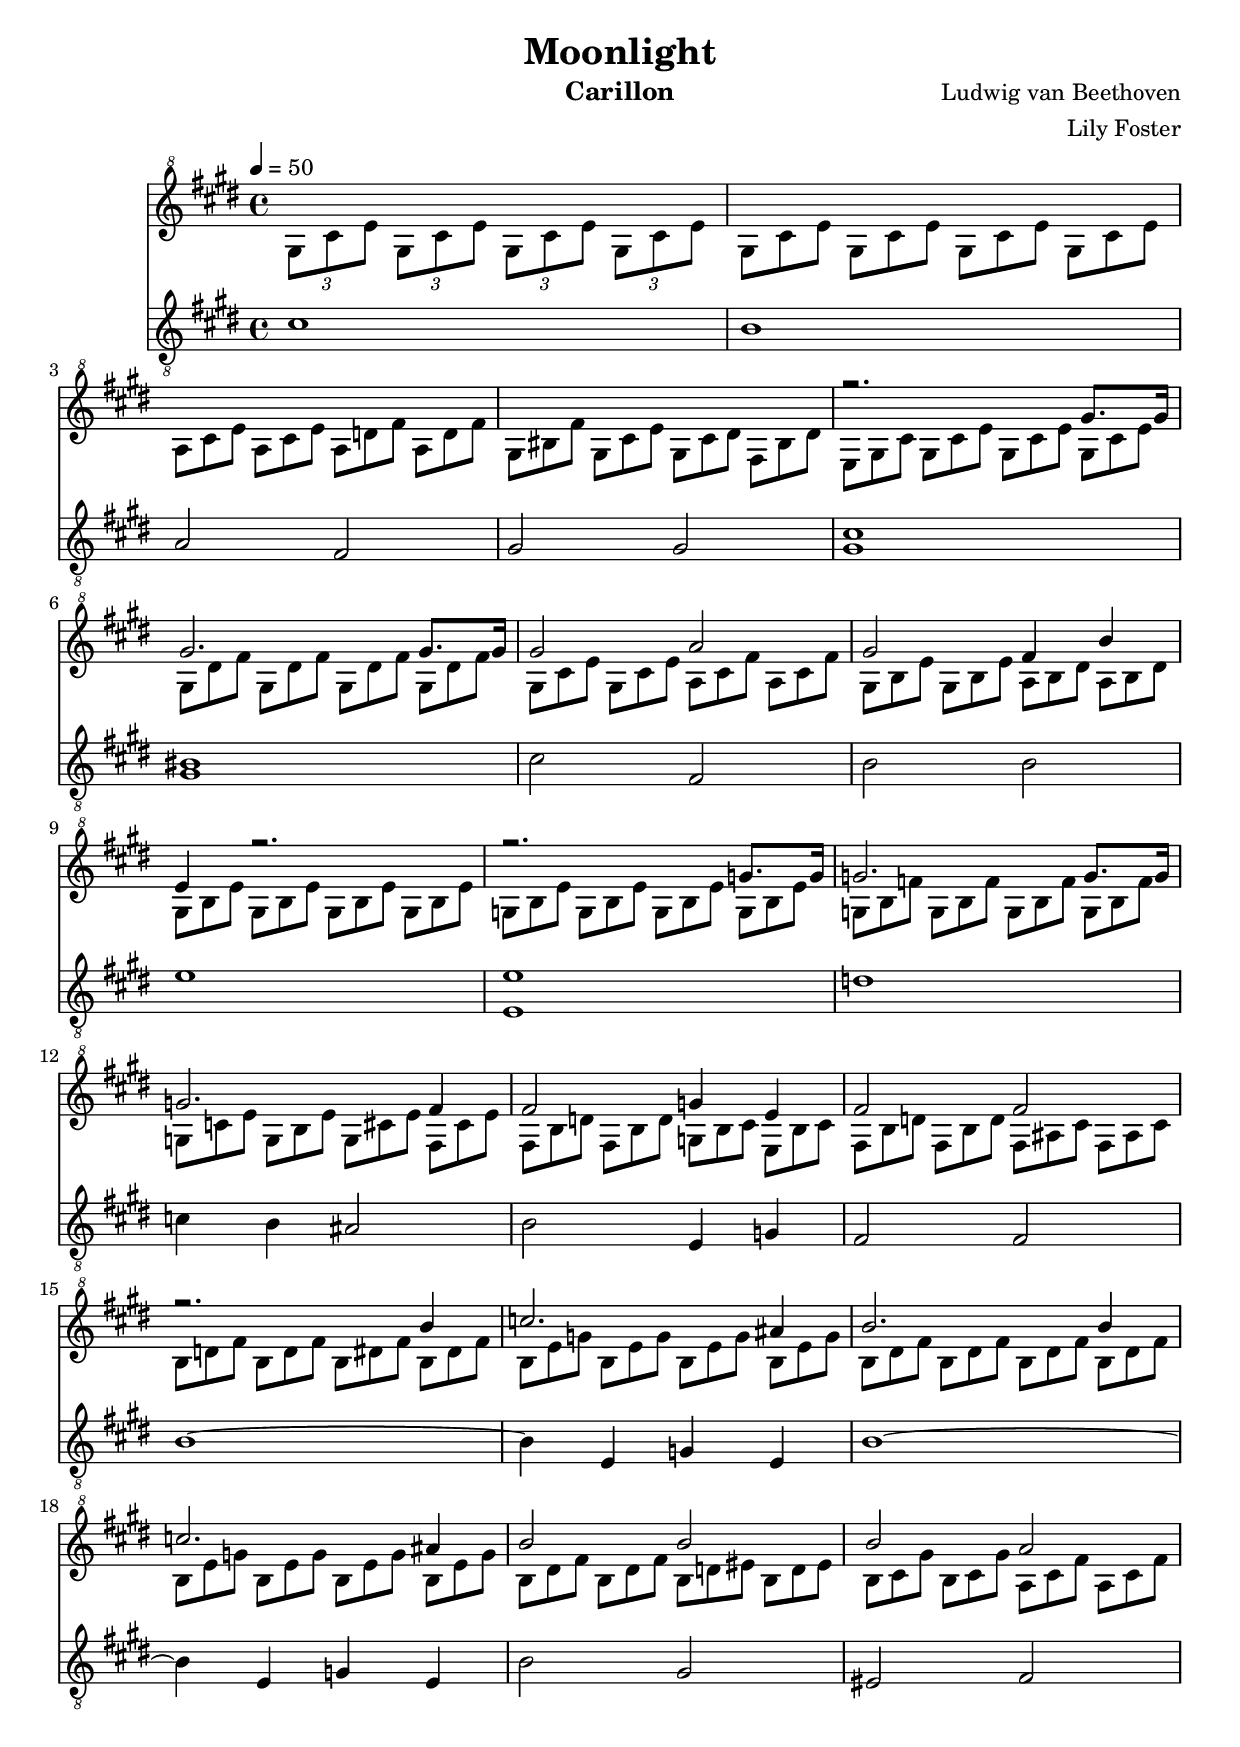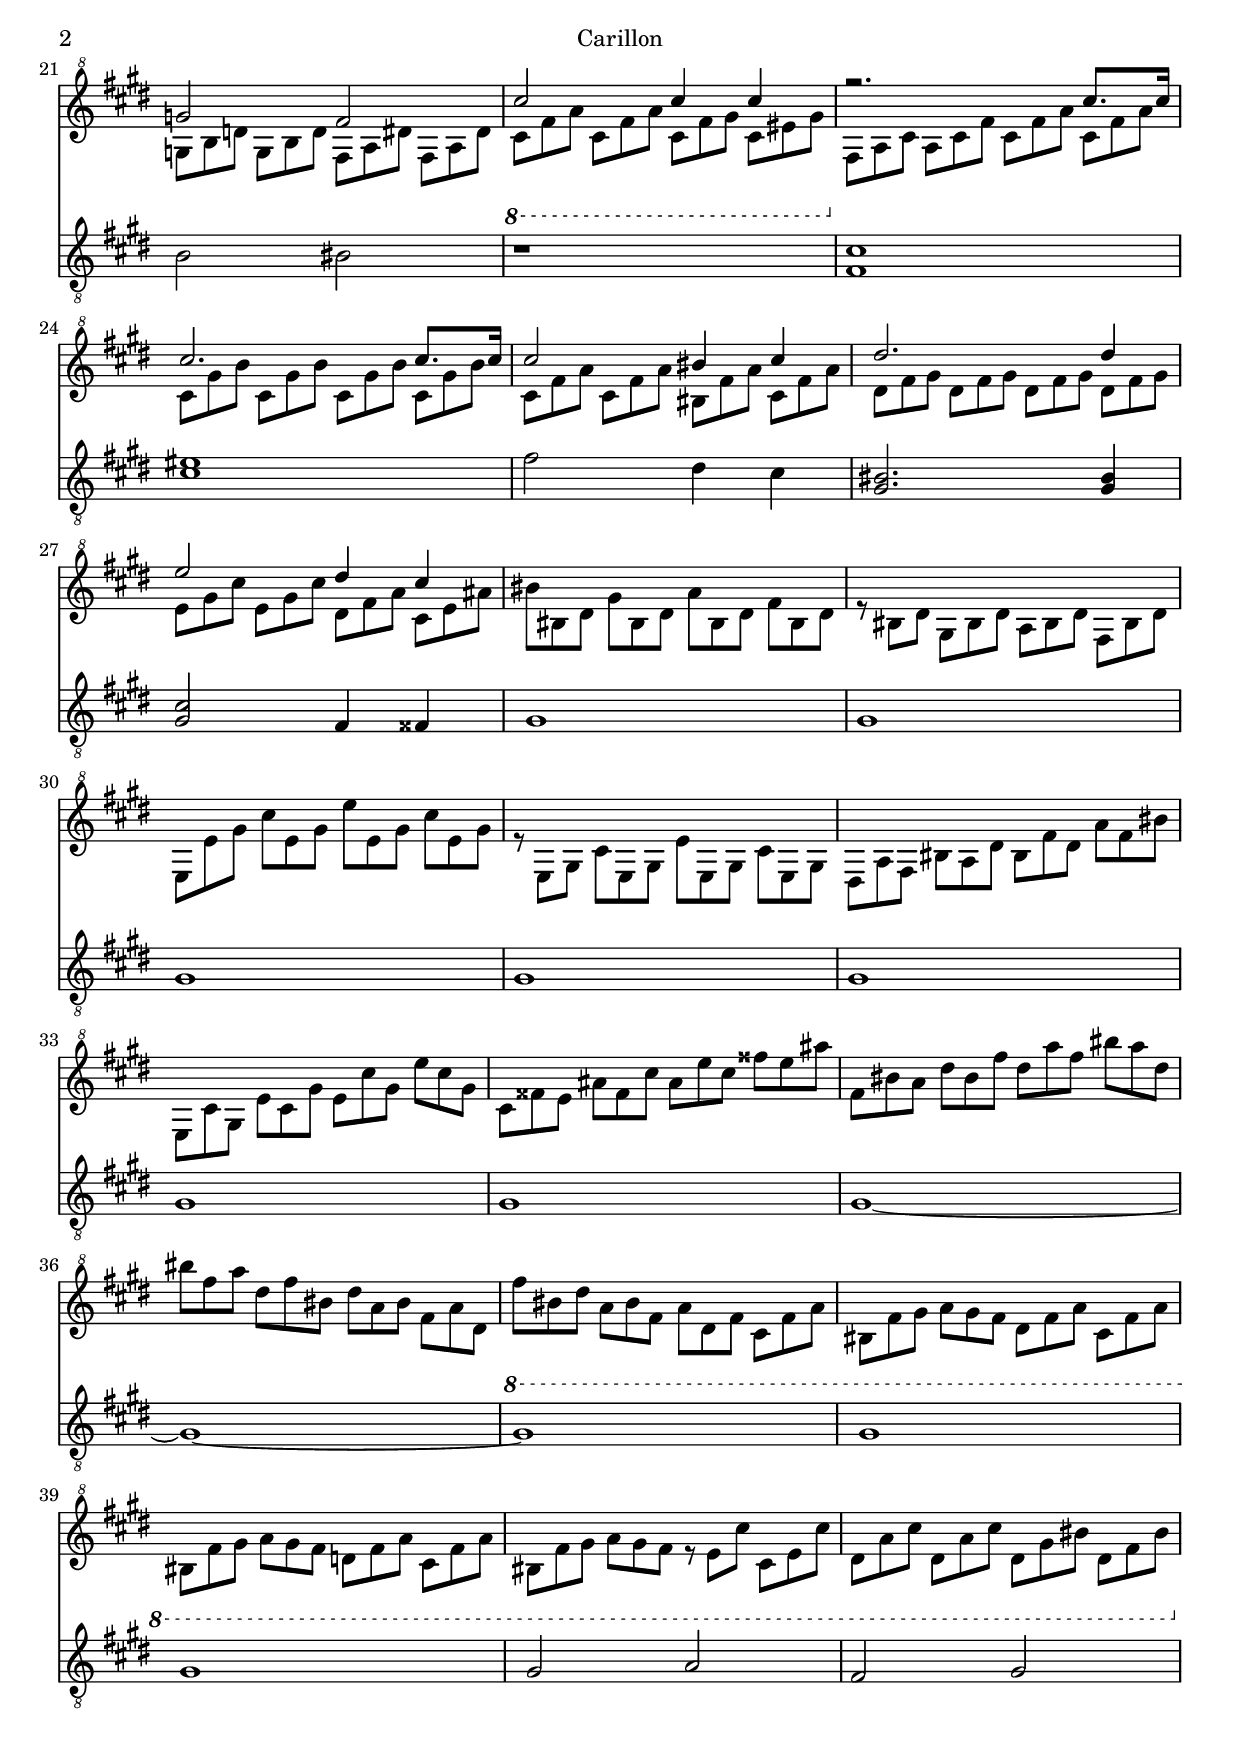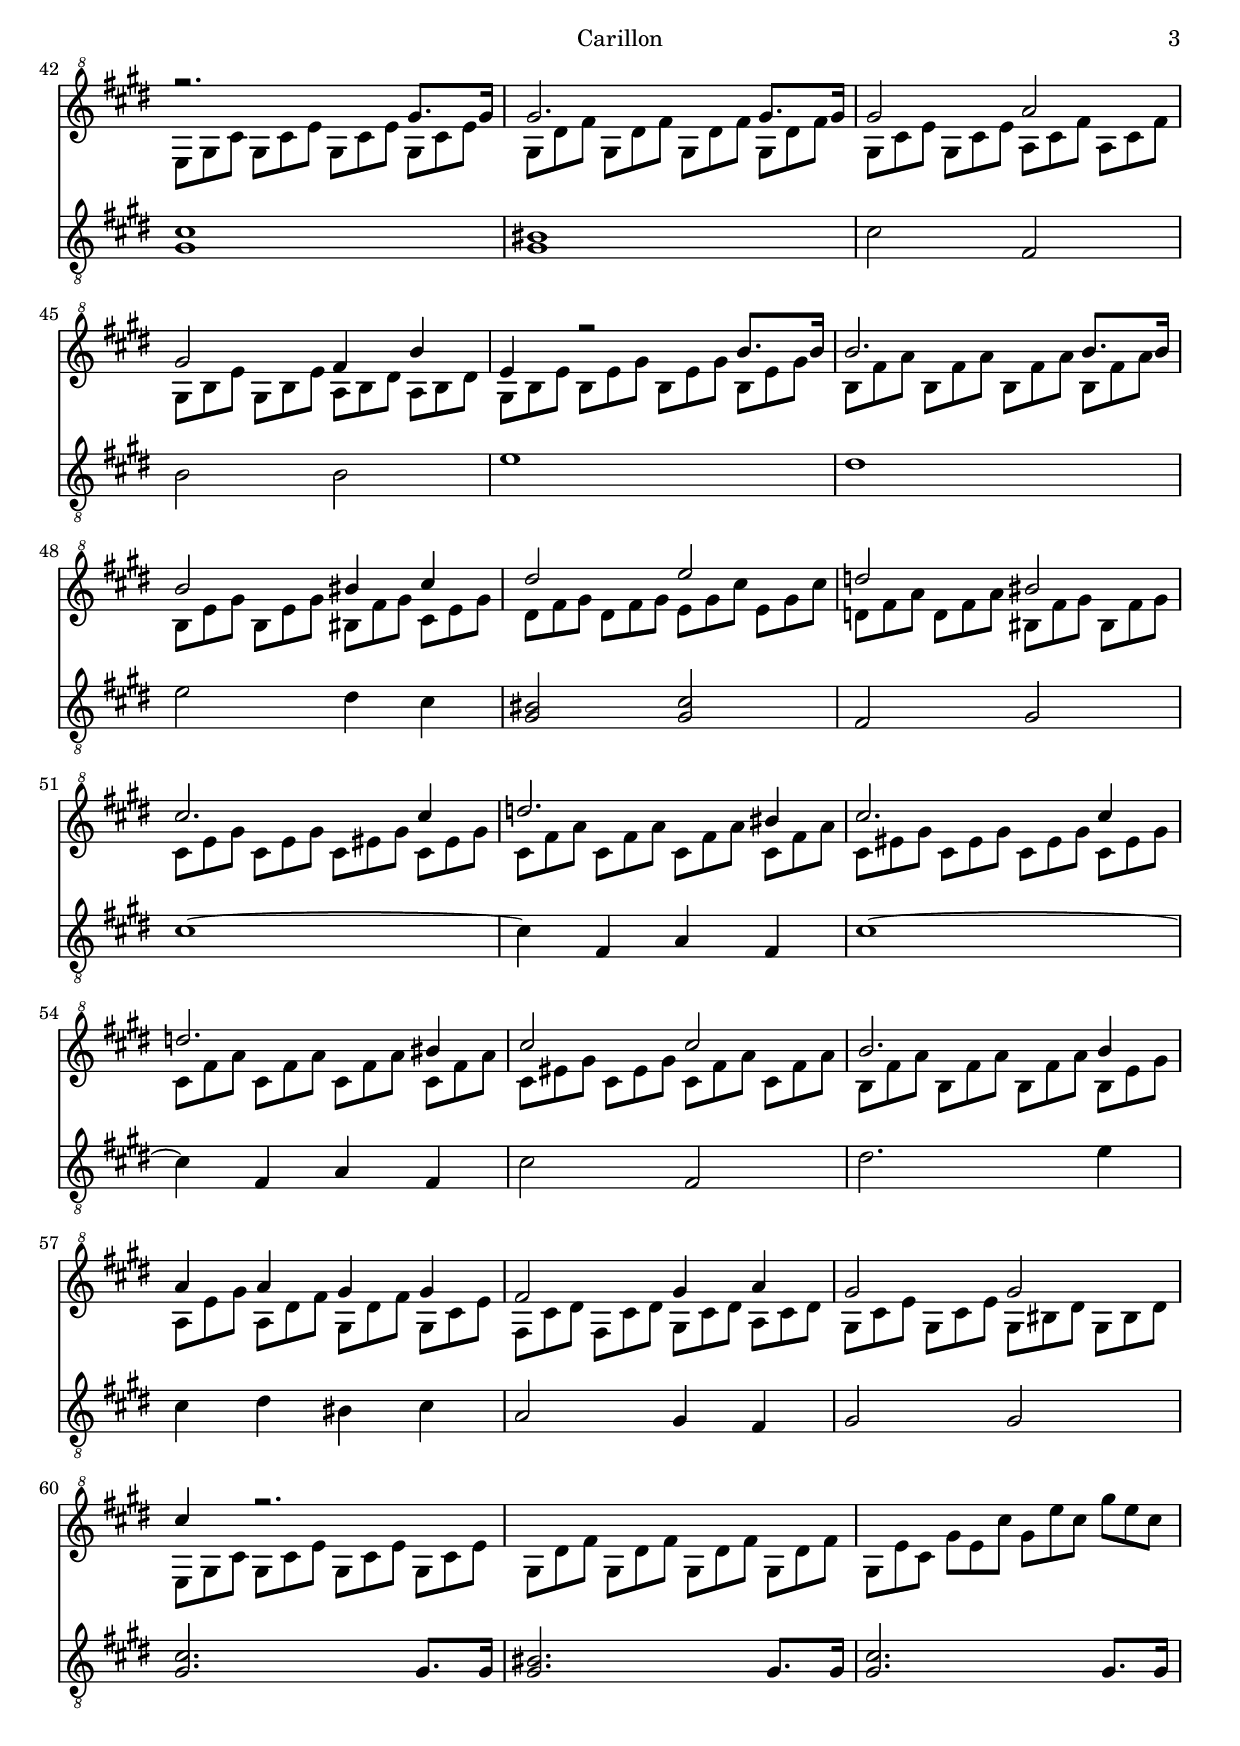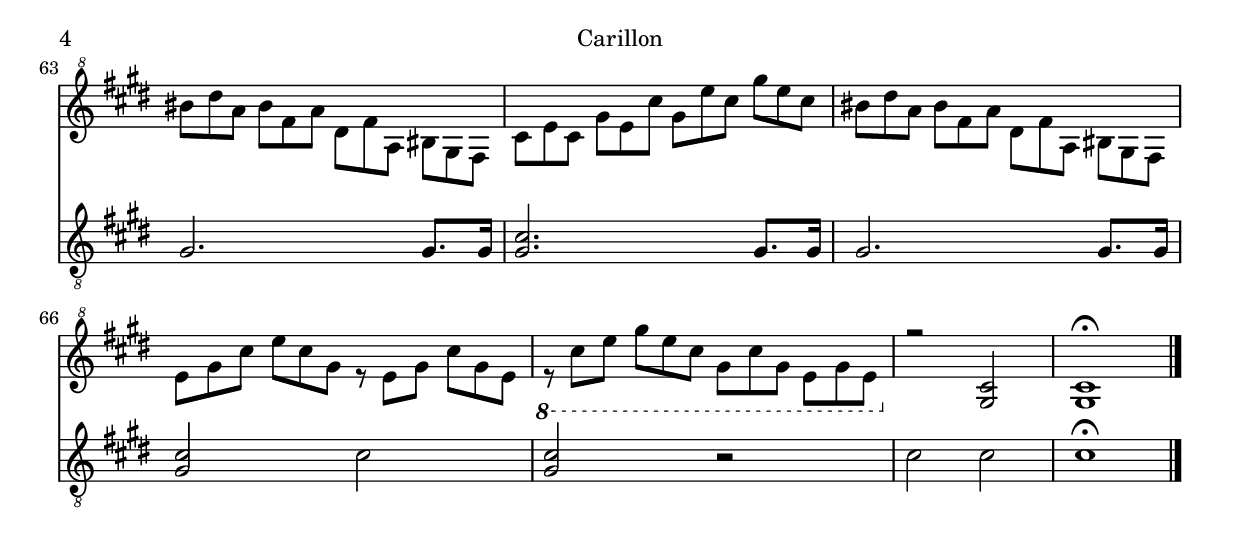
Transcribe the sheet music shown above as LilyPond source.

\version "2.22.2"

\header {
  title = "Moonlight"
  instrument = "Carillon"
  composer = "Ludwig van Beethoven"
  arranger = "Lily Foster"
}

main_tempo = \tempo 4 = 50
main_key = \key cis \minor
main_time = \time 4/4

melody = \relative c'' {
  % intro
  s1

  s1

  s1

  s1

  % part 1
  r2. gis'8. gis16

  gis2. gis8. gis16

  gis2 a

  gis2 fis4 b

  e,4 r2.

  r2. g8. g16

  g2. g8. g16

  g2. fis4

  fis2 g4 e

  fis2 fis

  % part 2
  r2. b4

  c2. ais4

  b2. b4

  c2. ais4

  b2 b

  b2 a

  g2 fis

  cis2 cis4 cis

  % part 3
  r2. cis'8. cis16

  cis2. cis8. cis16

  cis2 bis4 cis

  dis2. dis4

  e2 dis4 cis

  % part 4
  s1

  s1

  s1

  s1

  % part 5
  s1

  s1

  s1

  s1

  s1

  s1

  s1

  s1

  s1

  s1

  % part 6
  r2. gis8. gis16

  gis2. gis8. gis16

  gis2 a

  gis2 fis4 b

  e,4 r2 b'8. b16

  b2. b8. b16

  b2 bis4 cis

  dis2 e

  d2 bis

  % part 7
  cis2. cis4

  d2. bis4

  cis2. cis4

  d2. bis4

  cis2 cis

  b2. b4

  a4 a gis gis

  fis2 gis4 a

  gis2 gis

  % part 8
  cis4 r2.

  s1

  s1

  s1

  s1

  s1

  s1

  s1

  r2 <gis, cis>2

  <gis cis>1 \fermata

  \bar "|."
}

harmony = \relative c'' {
  % intro
  \tuplet 3/2 { gis8[ cis e] }
  \tuplet 3/2 { gis,8[ cis e] }
  \tuplet 3/2 { gis,8[ cis e] }
  \tuplet 3/2 { gis,8[ cis e] }

  \times 2/3 {
    \override TupletNumber #'transparent = ##t
    \override TupletBracket #'bracket-visibility = ##f

    gis,8[ cis e]
    gis,8[ cis e]
    gis,8[ cis e]
    gis,8[ cis e]

    a,8[ cis e]
    a,8[ cis e]
    a,8[ d fis]
    a,8[ d fis]

    gis,8[ bis fis']
    gis,8[ cis e]
    gis,8[ cis dis]
    fis,8[ bis dis]

    % part 1
    e,8[ gis cis]
    gis8[ cis e]
    gis,8[ cis e]
    gis,8[ cis e]

    gis,8[ dis' fis]
    gis,8[ dis' fis]
    gis,8[ dis' fis]
    gis,8[ dis' fis]

    gis,8[ cis e]
    gis,8[ cis e]
    a,8[ cis fis]
    a,8[ cis fis]

    gis,8[ b e]
    gis,8[ b e]
    a,8[ b dis]
    a8[ b dis]

    gis,8[ b e]
    gis,8[ b e]
    gis,8[ b e]
    gis,8[ b e]

    g,8[ b e]
    g,8[ b e]
    g,8[ b e]
    g,8[ b e]

    g,8[ b f']
    g,8[ b f']
    g,8[ b f']
    g,8[ b f']

    g,8[ c e]
    g,8[ b e]
    g,8[ cis e]
    fis,8[ cis' e]

    fis,8[ b d]
    fis,8[ b d]
    g,8[ b cis]
    e,8[ b' cis]

    fis,8[ b d]
    fis,8[ b d]
    fis,8[ ais cis]
    fis,8[ ais cis]

    % part 2
    b8[ d fis]
    b,8[ d fis]
    b,8[ dis fis]
    b,8[ dis fis]

    b,8[ e g]
    b,8[ e g]
    b,8[ e g]
    b,8[ e g]

    b,8[ dis fis]
    b,8[ dis fis]
    b,8[ dis fis]
    b,8[ dis fis]

    b,8[ e g]
    b,8[ e g]
    b,8[ e g]
    b,8[ e g]

    b,8[ dis fis]
    b,8[ dis fis]
    b,8[ d eis]
    b8[ d eis]

    b8[ cis gis']
    b,8[ cis gis']
    a,8[ cis fis]
    a,8[ cis fis]

    g,8[ b d]
    g,8[ b d]
    fis,8[ a dis]
    fis,8[ a dis]

    \ottava #-1

    cis,8[ fis a]
    cis,8[ fis a]
    cis,8[ fis gis]
    cis,8[ eis gis]

    \ottava #0

    % part 3
    fis8[ a cis]
    a8[ cis fis]
    cis8[ fis a]
    cis,8[ fis a]

    cis,8[ gis' b]
    cis,8[ gis' b]
    cis,8[ gis' b]
    cis,8[ gis' b]

    cis,8[ fis a]
    cis,8[ fis a]
    bis,8[ fis' a]
    cis,8[ fis a]

    dis,8[ fis gis]
    dis8[ fis gis]
    dis8[ fis gis]
    dis8[ fis gis]

    e8[ gis cis]
    e,8[ gis cis]
    dis,8[ fis a]
    cis,8[ e ais]

    % part 4
    bis8[ bis, dis]
    gis8[ bis, dis]
    a'8[ bis, dis]
    fis8[ bis, dis]

    r8 bis[ dis]
    gis,8[ bis dis]
    a8[ bis dis]
    fis,8[ bis dis]

    e,8[ e' gis]
    cis8[ e, gis]
    e'8[ e, gis]
    cis8[ e, gis]

    r8 e,8[ gis]
    cis8[ e, gis]
    e'8[ e, gis]
    cis8[ e, gis]

    % part 5
    dis8[ a' fis]
    bis8[ a dis]
    bis8[ fis' dis]
    a'8[ fis bis]

    e,,8[ cis' gis]
    e'8[ cis gis']
    e8[ cis' gis]
    e'8[ cis gis]

    cis,8[ fisis e]
    ais8[ fisis cis']
    ais8[ e' cis]
    fisis8[ e ais]

    fis,8[ bis a]
    dis8[ bis fis']
    dis8[ a' fis]
    bis8[ a dis,]

    bis'8[ fis a]
    dis,8[ fis bis,]
    dis8[ a bis]
    fis8[ a dis,]

    \ottava #-1

    fis8[ bis, dis]
    a8[ bis fis]
    a8[ dis, fis]
    cis8[ fis a]

    bis,8[ fis' gis]
    a8[ gis fis]
    dis8[ fis a]
    cis,8[ fis a]

    bis,8[ fis' gis]
    a8[ gis fis]
    d8[ fis a]
    cis,8[ fis a]

    bis,8[ fis' gis]
    a8[ gis fis]
    r8 e[ cis']
    cis,8[ e cis']

    dis,8[ a' cis]
    dis,8[ a' cis]
    dis,8[ gis bis]
    dis,8[ fis bis]

    \ottava #0

    % part 6
    e,8[ gis cis]
    gis8[ cis e]
    gis,8[ cis e]
    gis,8[ cis e]

    gis,8[ dis' fis]
    gis,8[ dis' fis]
    gis,8[ dis' fis]
    gis,8[ dis' fis]

    gis,8[ cis e]
    gis,8[ cis e]
    a,8[ cis fis]
    a,8[ cis fis]

    gis,8[ b e]
    gis,8[ b e]
    a,8[ b dis]
    a8[ b dis]

    gis,8[ b e]
    b8[ e gis]
    b,8[ e gis]
    b,8[ e gis]

    b,8[ fis' a]
    b,8[ fis' a]
    b,8[ fis' a]
    b,8[ fis' a]

    b,8[ e gis]
    b,8[ e gis]
    bis,8[ fis' gis]
    cis,8[ e gis]

    dis8[ fis gis]
    dis8[ fis gis]
    e8[ gis cis]
    e,8[ gis cis]

    d,8[ fis a]
    d,8[ fis a]
    bis,8[ fis' gis]
    bis,8[ fis' gis]

    % part 7
    cis,8[ e gis]
    cis,8[ e gis]
    cis,8[ eis gis]
    cis,8[ eis gis]

    cis,8[ fis a]
    cis,8[ fis a]
    cis,8[ fis a]
    cis,8[ fis a]

    cis,8[ eis gis]
    cis,8[ eis gis]
    cis,8[ eis gis]
    cis,8[ eis gis]

    cis,8[ fis a]
    cis,8[ fis a]
    cis,8[ fis a]
    cis,8[ fis a]

    cis,8[ eis gis]
    cis,8[ eis gis]
    cis,8[ fis a]
    cis,8[ fis a]

    b,8[ fis' a]
    b,8[ fis' a]
    b,8[ fis' a]
    b,8[ e gis]

    a,8[ e' gis]
    a,8[ dis fis]
    gis,8[ dis' fis]
    gis,8[ cis e]

    fis,8[ cis' dis]
    fis,8[ cis' dis]
    gis,8[ cis dis]
    a8[ cis dis]

    gis,8[ cis e]
    gis,8[ cis e]
    gis,8[ bis dis]
    gis,8[ bis dis]

    % part 8
    e,8[ gis cis]
    gis8[ cis e]
    gis,8[ cis e]
    gis,8[ cis e]

    gis,8[ dis' fis]
    gis,8[ dis' fis]
    gis,8[ dis' fis]
    gis,8[ dis' fis]

    gis,8[ e' cis]
    gis'8[ e cis']
    gis8[ e' cis]
    gis'8[ e cis]

    bis8[ dis a]
    bis8[ fis a]
    dis,8[ fis a,]
    bis8[ gis fis]

    cis'8[ e cis]
    gis'8[ e cis']
    gis8[ e' cis]
    gis'8[ e cis]

    bis8[ dis a]
    bis8[ fis a]
    dis,8[ fis a,]
    bis8[ gis fis]

    e'8[ gis cis]
    e8[ cis gis]
    r8 e[ gis]
    cis8[ gis e]

    \ottava #-1

    r8 cis[ e]
    gis8[ e cis]
    gis8[ cis gis]
    e8[ gis e]

    \ottava #0
  }

  s1

  s1

  \bar "|."
}

bass = \relative c' {
  % intro
  cis1

  b1

  a2 fis

  gis2 gis

  % part 1
  <gis cis>1

  <gis bis>1

  cis2 fis,

  b2 b

  e1

  <e, e'>1

  d'1

  c4 b ais2

  b2 e,4 g

  fis2 fis

  % part 2
  b1~

  b4 e, g e

  b'1~

  b4 e, g e

  b'2 gis

  eis2 fis

  b2 bis2

  r1

  % part 3
  <fis cis'>1

  <cis' eis>1

  fis2 dis4 cis

  <gis bis>2. <gis bis>4

  <gis cis>2 fis4 fisis4

  % part 4
  gis1

  gis1

  gis1

  gis1

  % part 5
  gis1

  gis1

  gis1

  gis1~

  gis1~

  gis1

  gis1

  gis1

  gis2 a

  fis2 gis

  % part 6
  <gis cis>1

  <gis bis>1

  cis2 fis,

  b2 b

  e1

  dis1

  e2 dis4 cis

  <gis bis>2 <gis cis>

  fis2 gis

  % part 7
  cis1~

  cis4 fis, a fis

  cis'1~

  cis4 fis, a fis

  cis'2 fis,

  dis'2. e4

  cis4 dis bis cis

  a2 gis4 fis

  gis2 gis

  % part 8
  <gis cis>2. gis8. gis16

  <gis bis>2. gis8. gis16

  <gis cis>2. gis8. gis16

  gis2. gis8. gis16

  <gis cis>2. gis8. gis16

  gis2. gis8. gis16

  <gis cis>2 cis

  <gis cis>2 r2

  cis2 cis

  cis1 \fermata

  \bar "|."
}

keys = \new Staff {
  \clef "treble^8"

  \main_tempo
  \main_key
  \main_time

  <<
    \new Voice = "melody" {
      \voiceOne
      \melody
    }

    \new Voice = "harmony" {
      \voiceTwo
      \harmony
    }
  >>
}

pedals = \new Staff {
  \clef "treble_8"

  \main_tempo
  \main_key
  \main_time

  \bass
}

\score {
  <<
    \keys
    \pedals
  >>

  \layout {}
  \midi {}
}
